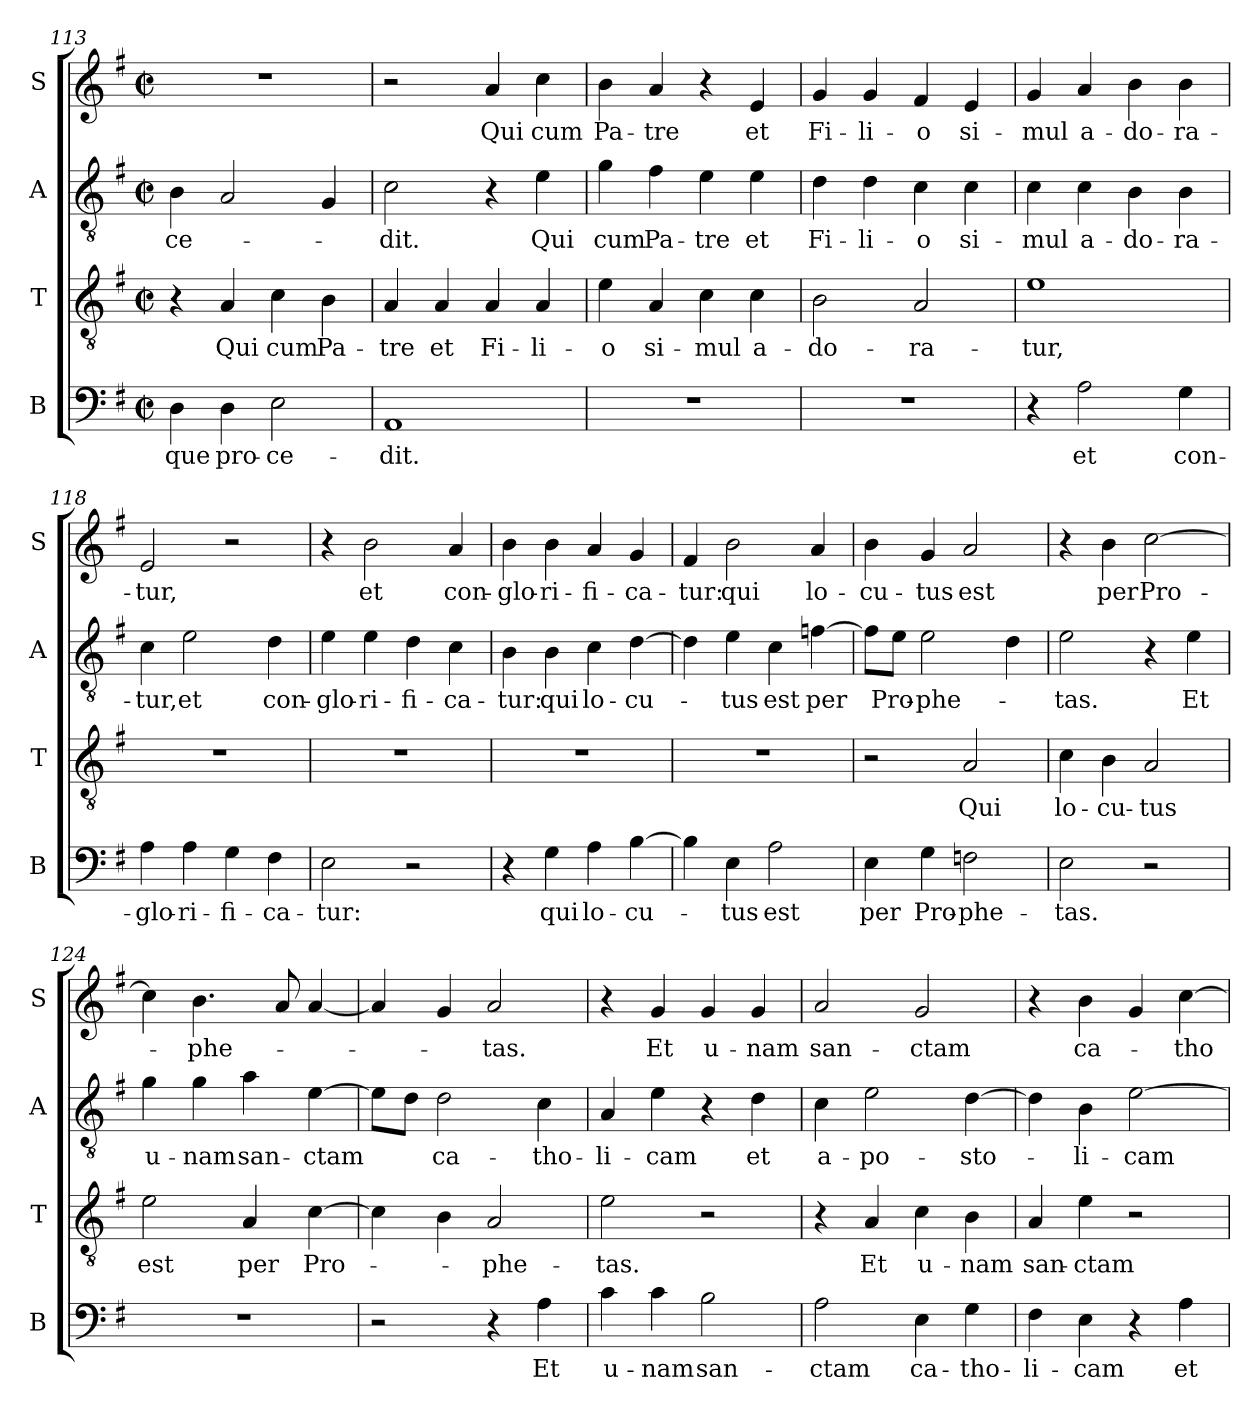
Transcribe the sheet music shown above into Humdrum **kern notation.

**kern	**text	**kern	**text	**kern	**text	**kern	**text
*part4	*part4	*part3	*part3	*part2	*part2	*part1	*part1
*staff4	*staff4	*staff3	*staff3	*staff2	*staff2	*staff1	*staff1
*I"B	*	*I"T	*	*I"A	*	*I"S	*
*I'B	*	*I'T	*	*I'A	*	*I'S	*
*clefF4	*	*clefGv2	*	*clefGv2	*	*clefG2	*
*k[f#]	*	*k[f#]	*	*k[f#]	*	*k[f#]	*
*M2/2	*	*M2/2	*	*M2/2	*	*M2/2	*
*met(c|)	*	*met(c|)	*	*met(c|)	*	*met(c|)	*
=113	=113	=113	=113	=113	=113	=113	=113
4D\	-que	4r	.	4B\	-ce-	1r	.
4D\	pro-	4A/	Qui	2A/	.	.	.
2E\	-ce-	4c\	cum	.	.	.	.
.	.	4B\	Pa-	4G/	.	.	.
=114	=114	=114	=114	=114	=114	=114	=114
1AA	-dit.	4A/	-tre	2c\	-dit.	2r	.
.	.	4A/	et	.	.	.	.
.	.	4A/	Fi-	4r	.	4a/	Qui
.	.	4A/	-li-	4e\	Qui	4cc\	cum
=115	=115	=115	=115	=115	=115	=115	=115
1r	.	4e\	-o	4g\	cum	4b\	Pa-
.	.	4A/	si-	4f#\	Pa-	4a/	-tre
.	.	4c\	-mul	4e\	-tre	4r	.
.	.	4c\	a-	4e\	et	4e/	et
=116	=116	=116	=116	=116	=116	=116	=116
1r	.	2B\	-do-	4d\	Fi-	4g/	Fi-
.	.	.	.	4d\	-li-	4g/	-li-
.	.	2A/	-ra-	4c\	-o	4f#/	-o
.	.	.	.	4c\	si-	4e/	si-
=117	=117	=117	=117	=117	=117	=117	=117
4r	.	1e	-tur,	4c\	-mul	4g/	-mul
2A\	et	.	.	4c\	a-	4a/	a-
.	.	.	.	4B\	-do-	4b\	-do-
4G\	con-	.	.	4B\	ra-	4b\	-ra-
=118	=118	=118	=118	=118	=118	=118	=118
4A\	-glo-	1r	.	4c\	-tur,	2e/	-tur,
4A\	-ri-	.	.	2e\	et	.	.
4G\	-fi-	.	.	.	.	2r	.
4F#\	-ca-	.	.	4d\	con-	.	.
=119	=119	=119	=119	=119	=119	=119	=119
2E\	-tur:	1r	.	4e\	-glo-	4r	.
.	.	.	.	4e\	-ri-	2b\	et
2r	.	.	.	4d\	-fi-	.	.
.	.	.	.	4c\	-ca-	4a/	con-
=120	=120	=120	=120	=120	=120	=120	=120
4r	.	1r	.	4B\	-tur:	4b\	-glo-
4G\	qui	.	.	4B\	qui	4b\	-ri-
4A\	lo-	.	.	4c\	lo-	4a/	-fi-
[4B\	-cu-	.	.	[4d\	-cu-	4g/	-ca-
=121	=121	=121	=121	=121	=121	=121	=121
4B\]	.	1r	.	4d\]	.	4f#/	-tur:
4E\	-tus	.	.	4e\	-tus	2b\	qui
2A\	est	.	.	4c\	est	.	.
.	.	.	.	[4fn\	per	4a/	lo-
=122	=122	=122	=122	=122	=122	=122	=122
4E\	per	2r	.	8f\L]	.	4b\	-cu-
.	.	.	.	8e\J	Pro-	.	.
4G\	Pro-	.	.	2e\	-phe-	4g/	-tus
2Fn\	-phe-	2A/	Qui	.	.	2a/	est
.	.	.	.	4d\	.	.	.
=123	=123	=123	=123	=123	=123	=123	=123
2E\	-tas.	4c\	lo-	2e\	-tas.	4r	.
.	.	4B\	-cu-	.	.	4b\	per
2r	.	2A/	-tus	4r	.	[2cc\	Pro-
.	.	.	.	4e\	Et	.	.
=124	=124	=124	=124	=124	=124	=124	=124
1r	.	2e\	est	4g\	u-	4cc\]	.
.	.	.	.	4g\	-nam	4.b\	-phe-
.	.	4A/	per	4a\	san-	.	.
.	.	.	.	.	.	8a/	.
.	.	[4c\	Pro-	[4e\	-ctam	[4a/	.
=125	=125	=125	=125	=125	=125	=125	=125
2r	.	4c\]	.	8e\L]	.	4a/]	.
.	.	.	.	8d\J	.	.	.
.	.	4B\	.	2d\	ca-	4g/	.
4r	.	2A/	-phe-	.	.	2a/	-tas.
4A\	Et	.	.	4c\	-tho-	.	.
=126	=126	=126	=126	=126	=126	=126	=126
4c\	u-	2e\	-tas.	4A/	-li-	4r	.
4c\	-nam	.	.	4e\	-cam	4g/	Et
2B\	san-	2r	.	4r	.	4g/	u-
.	.	.	.	4d\	et	4g/	-nam
=127	=127	=127	=127	=127	=127	=127	=127
2A\	-ctam	4r	.	4c\	a-	2a/	san-
.	.	4A/	Et	2e\	-po-	.	.
4E\	ca-	4c\	u-	.	.	2g/	-ctam
4G\	-tho-	4B\	-nam	[4d\	-sto-	.	.
=128	=128	=128	=128	=128	=128	=128	=128
4F#\	-li-	4A/	san-	4d\]	.	4r	.
4E\	-cam	4e\	-ctam	4B\	-li-	4b\	ca-
4r	.	2r	.	[2e\	-cam	4g/	.
4A\	et	.	.	.	.	[4cc\	-tho-
=	=	=	=	=	=	=	=
*-	*-	*-	*-	*-	*-	*-	*-
